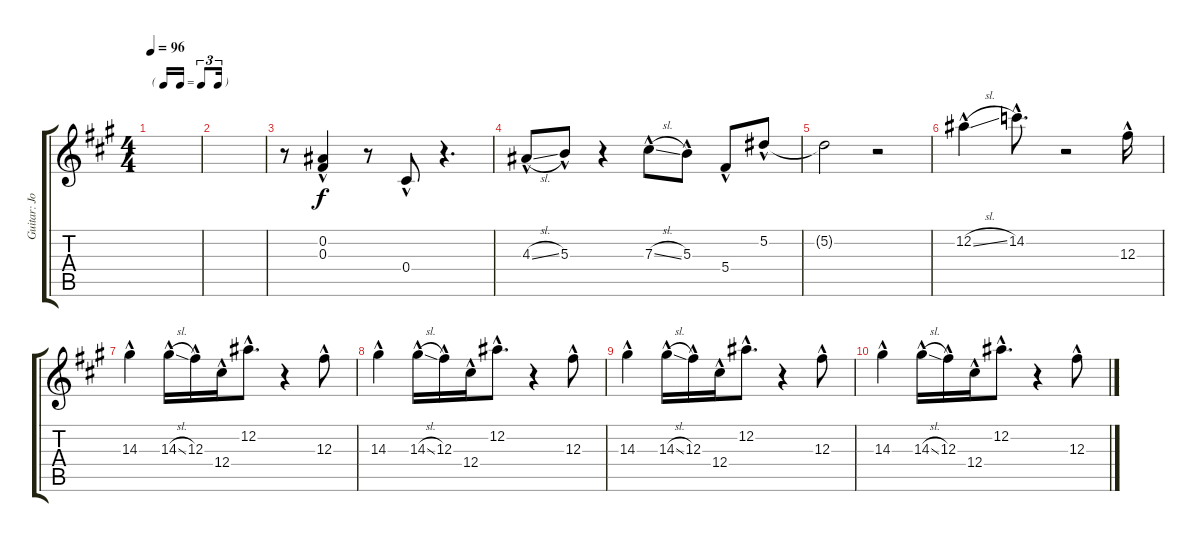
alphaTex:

\track ("Guitar: Joe" "Guitar: Jo") {instrument overdrivenguitar}
\staff {score tabs}
\tuning (Eb4 Bb3 Gb3 Db3 Ab2 Eb2) {hide}
\ts (4 4)
\tf triplet16th
\tempo 96
\clef g2
\ks a
|
|
r.8{volume 8} (0.2{hac} 0.3{hac}).4 r.8 0.4{hac}.8 r.4{d} |
4.3{sl hac}.8 5.3{hac}.8 r.4 7.3{sl hac}.8 5.3{hac}.8 5.4{hac}.8 5.2{hac}.8 |
5.2{t}.2 r.2 |
12.2{sl hac}.4 14.2{hac}.8{d} r.2 12.3{hac}.16 |
14.3{hac}.4{volume 0} 14.3{sl hac}.16 12.3{hac}.16 12.4{hac}.16 12.2{hac}.8{d} r.4 12.3{hac}.8 |
14.3{hac}.4 14.3{sl hac}.16 12.3{hac}.16 12.4{hac}.16 12.2{hac}.8{d} r.4 12.3{hac}.8 |
14.3{hac}.4 14.3{sl hac}.16 12.3{hac}.16 12.4{hac}.16 12.2{hac}.8{d} r.4 12.3{hac}.8 |
14.3{hac}.4 14.3{sl hac}.16 12.3{hac}.16 12.4{hac}.16 12.2{hac}.8{d} r.4 12.3{hac}.8
